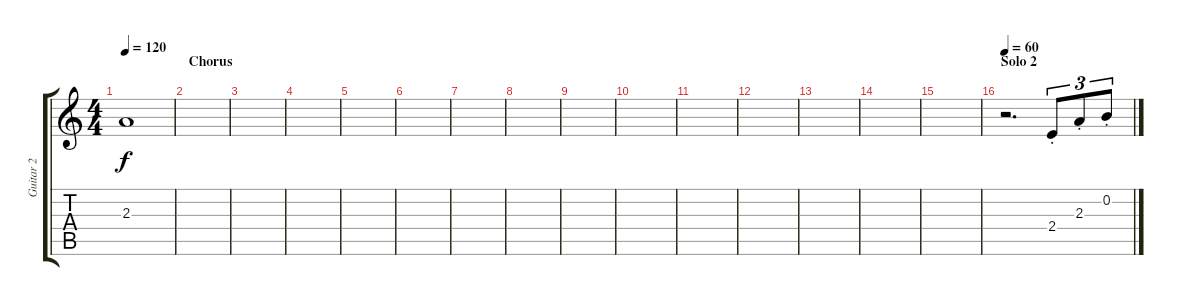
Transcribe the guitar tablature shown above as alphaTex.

\track ("Guitar 2" "Guitar 2") {instrument distortionguitar}
\staff {score tabs}
\tuning (E4 B3 G3 D3 A2 E2) {hide}
\ts (4 4)
\tempo 120
\clef g2
\ks c
2.3.1{dy f} |
\section ("" "Chorus")
|
|
|
|
|
|
|
|
|
|
|
|
|
|
\section ("" "Solo 2")
\tempo 60
r.2{d} 2.4{st}.8{tu (3 2)} 2.3{st}.8{tu (3 2)} 0.2{st}.8{tu (3 2)}
